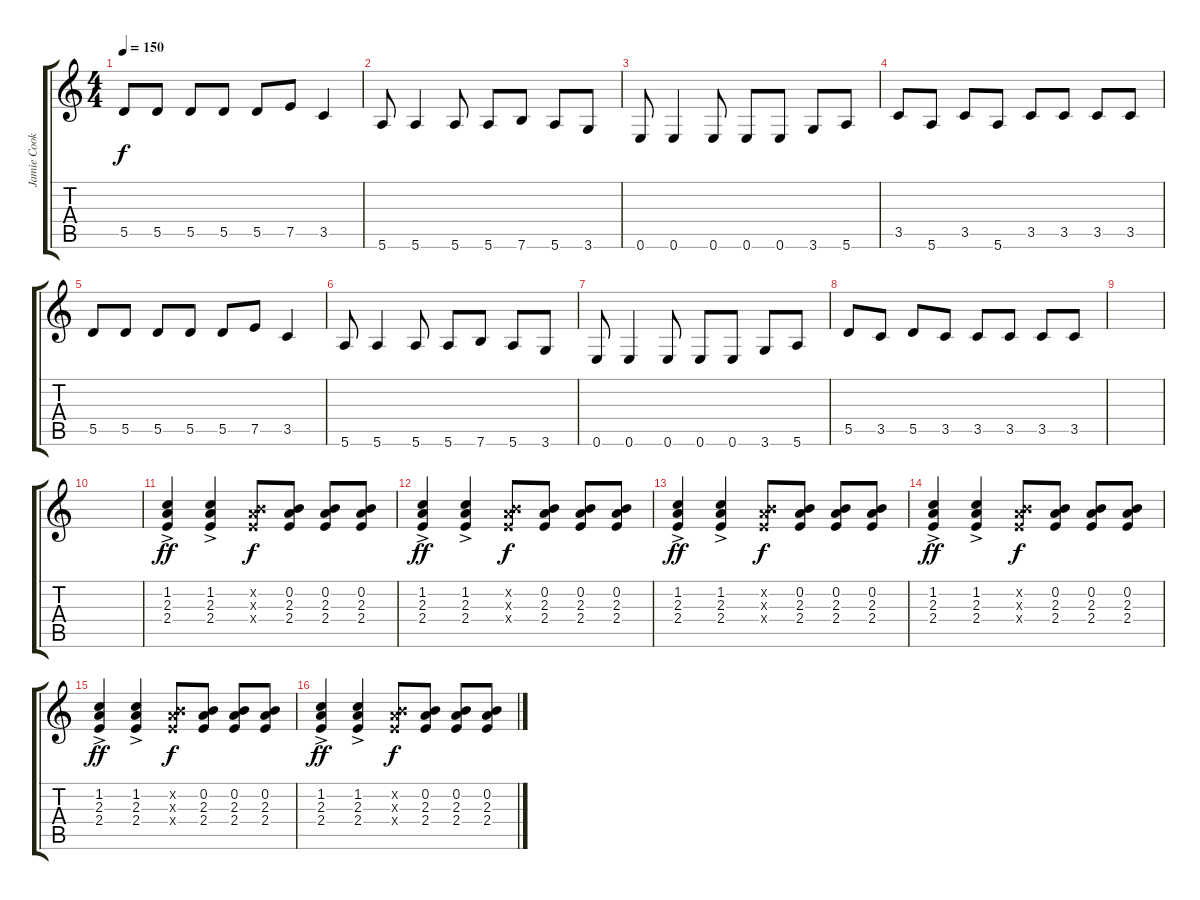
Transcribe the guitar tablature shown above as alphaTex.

\track ("Jamie Cook" "Jamie Cook") {instrument overdrivenguitar}
\staff {score tabs}
\tuning (E4 B3 G3 D3 A2 E2) {hide}
\ts (4 4)
\tempo 150
\clef g2
\ks c
5.5.8{dy f} 5.5.8 5.5.8 5.5.8 5.5.8 7.5.8 3.5.4 |
5.6.8 5.6.4 5.6.8 5.6.8 7.6.8 5.6.8 3.6.8 |
0.6.8 0.6.4 0.6.8 0.6.8 0.6.8 3.6.8 5.6.8 |
3.5.8 5.6.8 3.5.8 5.6.8 3.5.8 3.5.8 3.5.8 3.5.8 |
5.5.8 5.5.8 5.5.8 5.5.8 5.5.8 7.5.8 3.5.4 |
5.6.8 5.6.4 5.6.8 5.6.8 7.6.8 5.6.8 3.6.8 |
0.6.8 0.6.4 0.6.8 0.6.8 0.6.8 3.6.8 5.6.8 |
5.5.8 3.5.8 5.5.8 3.5.8 3.5.8 3.5.8 3.5.8 3.5.8 |
|
|
(1.2{ac} 2.3 2.4).4{dy ff volume 9 instrument overdrivenguitar} (1.2{ac} 2.3 2.4).4 (0.2{x} 2.3{x} 2.4{x}).8{dy f} (0.2 2.3 2.4).8 (0.2 2.3 2.4).8 (0.2 2.3 2.4).8 |
(1.2{ac} 2.3 2.4).4{dy ff} (1.2{ac} 2.3 2.4).4 (0.2{x} 2.3{x} 2.4{x}).8{dy f} (0.2 2.3 2.4).8 (0.2 2.3 2.4).8 (0.2 2.3 2.4).8 |
(1.2{ac} 2.3 2.4).4{dy ff} (1.2{ac} 2.3 2.4).4 (0.2{x} 2.3{x} 2.4{x}).8{dy f} (0.2 2.3 2.4).8 (0.2 2.3 2.4).8 (0.2 2.3 2.4).8 |
(1.2{ac} 2.3 2.4).4{dy ff} (1.2{ac} 2.3 2.4).4 (0.2{x} 2.3{x} 2.4{x}).8{dy f} (0.2 2.3 2.4).8 (0.2 2.3 2.4).8 (0.2 2.3 2.4).8 |
(1.2{ac} 2.3 2.4).4{dy ff} (1.2{ac} 2.3 2.4).4 (0.2{x} 2.3{x} 2.4{x}).8{dy f} (0.2 2.3 2.4).8 (0.2 2.3 2.4).8 (0.2 2.3 2.4).8 |
(1.2{ac} 2.3 2.4).4{dy ff} (1.2{ac} 2.3 2.4).4 (0.2{x} 2.3{x} 2.4{x}).8{dy f} (0.2 2.3 2.4).8 (0.2 2.3 2.4).8 (0.2 2.3 2.4).8
